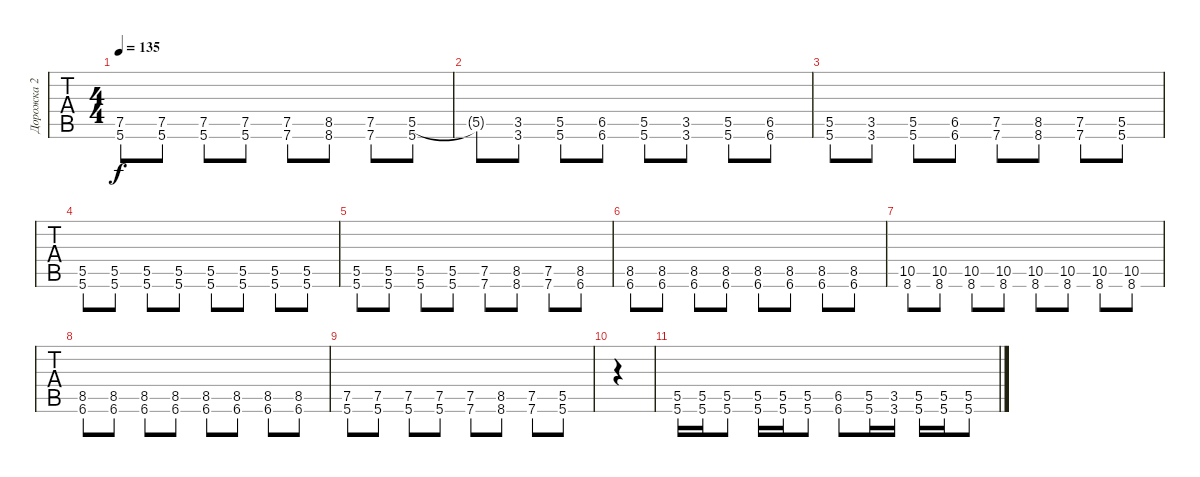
\track ("Дорожка 2" "Дорожка 2") {instrument distortionguitar}
\staff {tabs}
\tuning (E4 B3 G3 D3 A2 E2) {hide}
\ts (4 4)
\tempo 135
\clef g2
\ks c
(7.5 5.6).8{dy f} (7.5 5.6).8 (7.5 5.6).8 (7.5 5.6).8 (7.5 7.6).8 (8.5 8.6).8 (7.5 7.6).8 (5.5 5.6).8 |
5.5{t}.8 (3.5 3.6).8 (5.5 5.6).8 (6.5 6.6).8 (5.5 5.6).8 (3.5 3.6).8 (5.5 5.6).8 (6.5 6.6).8 |
(5.5 5.6).8 (3.5 3.6).8 (5.5 5.6).8 (6.5 6.6).8 (7.5 7.6).8 (8.5 8.6).8 (7.5 7.6).8 (5.5 5.6).8 |
(5.5 5.6).8 (5.5 5.6).8 (5.5 5.6).8 (5.5 5.6).8 (5.5 5.6).8 (5.5 5.6).8 (5.5 5.6).8 (5.5 5.6).8 |
(5.5 5.6).8 (5.5 5.6).8 (5.5 5.6).8 (5.5 5.6).8 (7.5 7.6).8 (8.5 8.6).8 (7.5 7.6).8 (8.5 6.6).8 |
(8.5 6.6).8 (8.5 6.6).8 (8.5 6.6).8 (8.5 6.6).8 (8.5 6.6).8 (8.5 6.6).8 (8.5 6.6).8 (8.5 6.6).8 |
(10.5 8.6).8 (10.5 8.6).8 (10.5 8.6).8 (10.5 8.6).8 (10.5 8.6).8 (10.5 8.6).8 (10.5 8.6).8 (10.5 8.6).8 |
(8.5 6.6).8 (8.5 6.6).8 (8.5 6.6).8 (8.5 6.6).8 (8.5 6.6).8 (8.5 6.6).8 (8.5 6.6).8 (8.5 6.6).8 |
(7.5 5.6).8 (7.5 5.6).8 (7.5 5.6).8 (7.5 5.6).8 (7.5 7.6).8 (8.5 8.6).8 (7.5 7.6).8 (5.5 5.6).8 |
|
(5.5 5.6).16 (5.5 5.6).16 (5.5 5.6).8 (5.5 5.6).16 (5.5 5.6).16 (5.5 5.6).8 (6.5 6.6).8 (5.5 5.6).16 (3.5 3.6).16 (5.5 5.6).16 (5.5 5.6).16 (5.5 5.6).8
